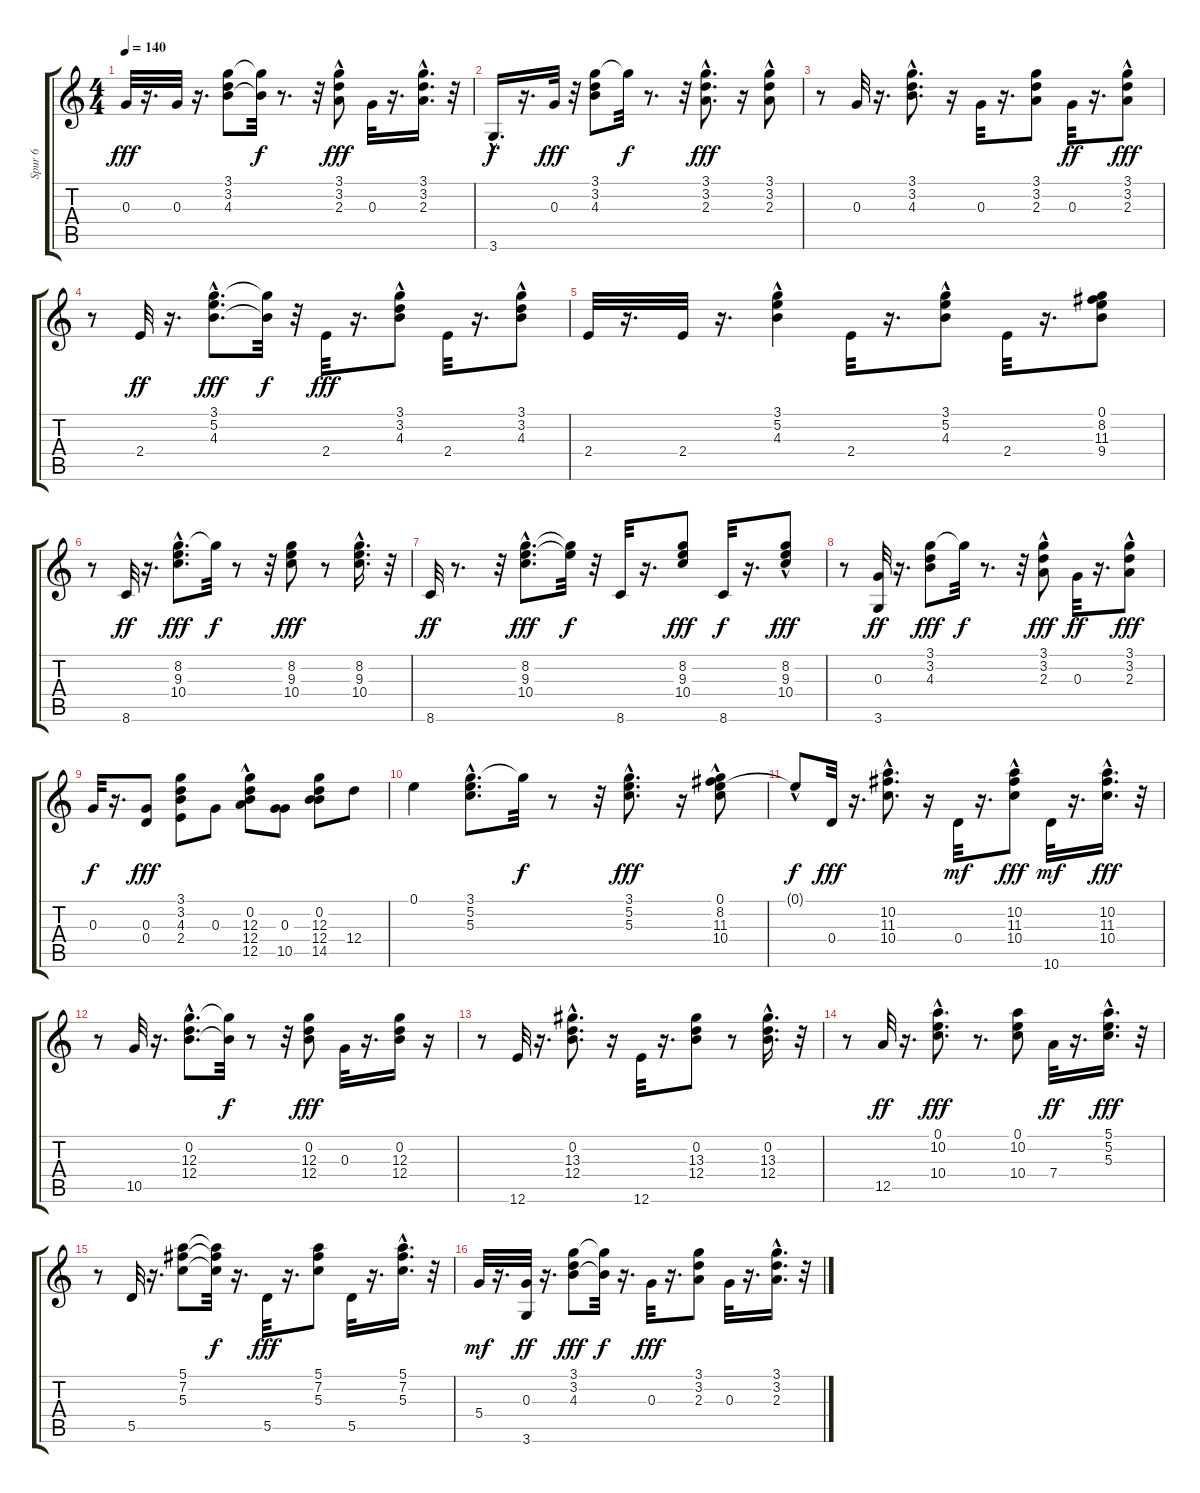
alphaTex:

\track ("Spur 6" "Spur 6") {instrument electricguitarjazz}
\staff {score tabs}
\tuning (E4 B3 G3 D3 A2 E2) {hide}
\ts (4 4)
\tempo 140
\clef g2
\ks c
0.3.32{dy fff} r.16{d} 0.3.32 r.16{d} (3.1 3.2 4.3).8 (3.1{t} 4.3{t}).32{dy f} r.8{d} r.32 (3.1 3.2{hac} 2.3{hac}).8{dy fff} 0.3.32 r.16{d} (3.1{hac} 3.2{hac} 2.3).16{d} r.32 |
3.6{hac}.16{d dy f volume 9} r.16{d} 0.3.32{dy fff} r.32 (3.1 3.2 4.3).8 3.1{t}.32{dy f} r.8{d} r.32 (3.1{hac} 3.2 2.3{hac}).8{d dy fff} r.16 (3.1 3.2{hac} 2.3{hac}).8 |
r.8 0.3.32 r.16{d} (3.1{hac} 3.2 4.3).8{d} r.16 0.3.32 r.16{d} (3.1 3.2 2.3).8 0.3.32{dy ff} r.16{d} (3.1 3.2{hac} 2.3).8{dy fff} |
r.8 2.4.32{dy ff} r.16{d} (3.1{hac} 5.2{hac} 4.3{hac}).8{d dy fff} (3.1{t} 4.3{t}).32{dy f} r.32 2.4.32{dy fff} r.16{d} (3.1{hac} 3.2 4.3).8 2.4.32 r.16{d} (3.1 3.2{hac} 4.3{hac}).8 |
2.4.32 r.16{d} 2.4.32 r.16{d} (3.1 5.2{hac} 4.3{hac}).4 2.4.32 r.16{d} (3.1 5.2{hac} 4.3).8 2.4.32 r.16{d} (0.1 8.2 11.3 9.4).8 |
r.8 8.6.32{dy ff} r.16{d} (8.2{hac} 9.3{hac} 10.4{hac}).8{d dy fff} 8.2{t}.32{dy f} r.8 r.32 (8.2 9.3 10.4).8{dy fff} r.8 (8.2{hac} 9.3{hac} 10.4{hac}).16{d} r.32 |
8.6.32{dy ff} r.8{d} r.32 (8.2{hac} 9.3{hac} 10.4{hac}).8{d dy fff} (8.2{t} 9.3{t}).32{dy f} r.32 8.6.32 r.16{d} (8.2 9.3 10.4).8{dy fff} 8.6.32{dy f} r.16{d} (8.2{hac} 9.3 10.4{hac}).8{dy fff} |
r.8 (0.3 3.6).32{dy ff} r.16{d} (3.1 3.2 4.3).8{dy fff} 3.1{t}.32{dy f} r.8{d} r.32 (3.1{hac} 3.2{hac} 2.3).8{dy fff} 0.3.32{dy ff} r.16{d} (3.1 3.2{hac} 2.3{hac}).8{dy fff} |
0.3.32{dy f} r.16{d} (0.3 0.4).8{dy fff} (3.1 3.2 4.3 2.4).8 0.3.8 (0.2 12.3 12.4 12.5{hac}).8 (0.3 10.5).8 (0.2 12.3 12.4 14.5).8 12.4.8 |
0.1.4 (3.1{hac} 5.2{hac} 5.3{hac}).8{d} 3.1{t}.32{dy f} r.8 r.32 (3.1{hac} 5.2{hac} 5.3{hac}).8{d dy fff} r.16 (0.1 8.2{hac} 11.3 10.4).8 |
0.1{hac t}.8{dy f} 0.4.32{dy fff} r.16{d} (10.2{hac} 11.3{hac} 10.4{hac}).8{d} r.16 0.4.32{dy mf} r.16{d} (10.2 11.3{hac} 10.4).8{dy fff} 10.6.32{dy mf} r.16{d} (10.2{hac} 11.3{hac} 10.4).16{d dy fff} r.32 |
r.8 10.5.32 r.16{d} (0.2{hac} 12.3{hac} 12.4{hac}).8{d} (0.2{t} 12.3{t}).32{dy f} r.8 r.32 (0.2 12.3 12.4).8{dy fff} 0.3.32 r.16{d} (0.2 12.3 12.4).16 r.16 |
r.8 12.6.32 r.16{d} (0.2 13.3{hac} 12.4).8{d} r.16 12.6.32 r.16{d} (0.2 13.3 12.4).8 r.8 (0.2{hac} 13.3{hac} 12.4).16{d} r.32 |
r.8 12.5.32{dy ff} r.16{d} (0.1 10.2{hac} 10.4).8{d dy fff} r.8{d} (0.1 10.2 10.4).8 7.4.32{dy ff} r.16{d} (5.1{hac} 5.2{hac} 5.3{hac}).16{d dy fff} r.32 |
r.8 5.5.32 r.16{d} (5.1 7.2 5.3).8 (5.1{t} 7.2{t} 5.3{t}).32{dy f} r.16{d} 5.5.32{dy fff} r.16{d} (5.1 7.2 5.3).8 5.5.32 r.16{d} (5.1{hac} 7.2{hac} 5.3{hac}).16{d} r.32 |
5.4.32{dy mf} r.16{d} (0.3 3.6).32{dy ff} r.16{d} (3.1 3.2 4.3).8{dy fff} (3.1{t} 4.3{t}).32{dy f} r.16{d} 0.3.32{dy fff} r.16{d} (3.1 3.2 2.3).8 0.3.32 r.16{d} (3.1{hac} 3.2{hac} 2.3{hac}).16{d} r.32
